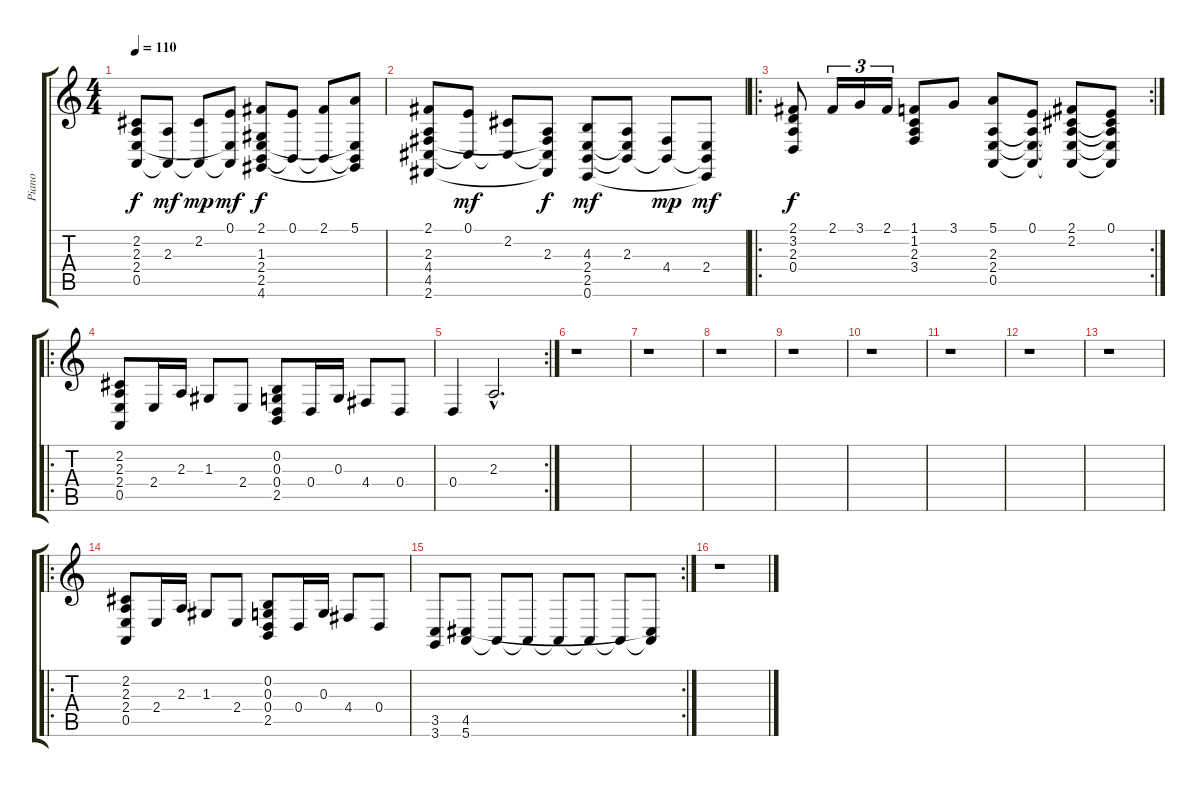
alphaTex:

\track ("Piano" "Piano") {instrument acousticgrandpiano}
\staff {score tabs}
\tuning (E4 B3 G3 D3 A2 E2) {hide}
\ts (4 4)
\tempo 110
\clef g2
\ks c
(2.2 2.3 2.4 0.5).8{dy f instrument acousticgrandpiano} (2.3 0.5{t}).8{dy mf} (2.2 0.5{t}).8{dy mp} (0.1 2.4{t} 0.5{t}).8{dy mf} (2.1 1.3 2.4 2.5 4.6).8{dy f} (0.1 2.5{t}).8 (2.1 2.5{t}).8 (5.1 2.4{t} 2.5{t} 4.6{t}).8 |
(2.1 2.3 4.4 4.5 2.6).8 (0.1 4.5{t}).8{dy mf} (2.2 4.5{t}).8 (2.3 4.4{t} 4.5{t} 2.6{t}).8{dy f} (4.3 2.4 2.5 0.6).8{dy mf} (2.3 2.4{t} 2.5{t}).8 (4.4 2.5{t}).8{dy mp} (2.4 2.5{t} 0.6{t}).8{dy mf} |
\ro
\rc 2
(2.1 3.2 2.3 0.4).8{dy f} 2.1.16{tu (3 2)} 3.1.16{tu (3 2)} 2.1.16{tu (3 2)} (1.1 1.2 2.3 3.4).8 3.1.8 (5.1 2.3 2.4 0.5).8 (0.1 2.3{t} 2.4{t} 0.5{t}).8 (2.1 2.2 2.3{t} 2.4{t} 0.5{t}).8 (0.1 2.2{t} 2.3{t} 2.4{t} 0.5{t}).8 |
\ro
(2.2 2.3 2.4 0.5).8 2.4.16 2.3.16 1.3.8 2.4.8 (0.2 0.3 0.4 2.5).8 0.4.16 0.3.16 4.4.8 0.4.8 |
\rc 2
0.4.4 2.3{hac}.2{d} |
r.1 |
r.1 |
r.1 |
r.1 |
r.1 |
r.1 |
r.1 |
r.1 |
\ro
(2.2 2.3 2.4 0.5).8 2.4.16 2.3.16 1.3.8 2.4.8 (0.2 0.3 0.4 2.5).8 0.4.16 0.3.16 4.4.8 0.4.8 |
\rc 2
(3.5 3.6).8 (4.5 5.6).8 5.6{t}.8 5.6{t}.8 5.6{t}.8 5.6{t}.8 5.6{t}.8 (4.5{t} 5.6{t}).8 |
r.1
